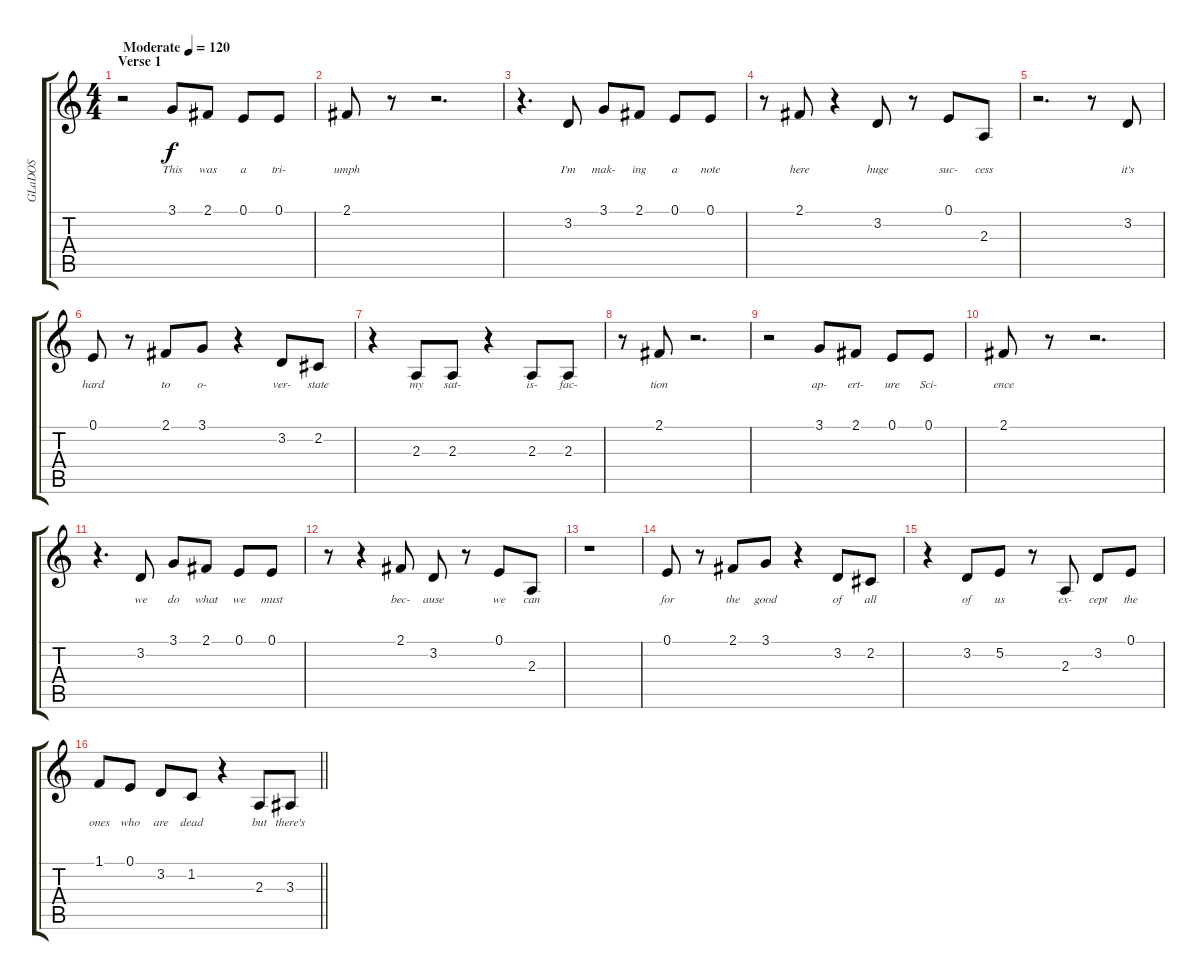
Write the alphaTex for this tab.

\track ("GLaDOS" "GLaDOS") {instrument voiceoohs}
\staff {score tabs}
\tuning (E4 B3 G3 D3 A2 E2) {hide}
\ts (4 4)
\section ("" "Verse 1")
\tempo (120 "Moderate")
\clef g2
\ks c
r.2{dy f instrument voiceoohs} 3.1.8{lyrics (0 "This") lyrics (1 "") lyrics (2 "") lyrics (3 "") lyrics (4 "")} 2.1.8{lyrics (0 "was") lyrics (1 "") lyrics (2 "") lyrics (3 "") lyrics (4 "")} 0.1.8{lyrics (0 "a") lyrics (1 "") lyrics (2 "") lyrics (3 "") lyrics (4 "")} 0.1.8{lyrics (0 "tri-") lyrics (1 "") lyrics (2 "") lyrics (3 "") lyrics (4 "")} |
2.1.8{lyrics (0 "umph") lyrics (1 "") lyrics (2 "") lyrics (3 "") lyrics (4 "")} r.8 r.2{d} |
r.4{d} 3.2.8{lyrics (0 "I'm") lyrics (1 "") lyrics (2 "") lyrics (3 "") lyrics (4 "")} 3.1.8{lyrics (0 "mak-") lyrics (1 "") lyrics (2 "") lyrics (3 "") lyrics (4 "")} 2.1.8{lyrics (0 "ing") lyrics (1 "") lyrics (2 "") lyrics (3 "") lyrics (4 "")} 0.1.8{lyrics (0 "a") lyrics (1 "") lyrics (2 "") lyrics (3 "") lyrics (4 "")} 0.1.8{lyrics (0 "note") lyrics (1 "") lyrics (2 "") lyrics (3 "") lyrics (4 "")} |
r.8 2.1.8{lyrics (0 "here") lyrics (1 "") lyrics (2 "") lyrics (3 "") lyrics (4 "")} r.4 3.2.8{lyrics (0 "huge") lyrics (1 "") lyrics (2 "") lyrics (3 "") lyrics (4 "")} r.8 0.1.8{lyrics (0 "suc-") lyrics (1 "") lyrics (2 "") lyrics (3 "") lyrics (4 "")} 2.3.8{lyrics (0 "cess") lyrics (1 "") lyrics (2 "") lyrics (3 "") lyrics (4 "")} |
r.2{d} r.8 3.2.8{lyrics (0 "it's") lyrics (1 "") lyrics (2 "") lyrics (3 "") lyrics (4 "")} |
0.1.8{lyrics (0 "hard") lyrics (1 "") lyrics (2 "") lyrics (3 "") lyrics (4 "")} r.8 2.1.8{lyrics (0 "to") lyrics (1 "") lyrics (2 "") lyrics (3 "") lyrics (4 "")} 3.1.8{lyrics (0 "o-") lyrics (1 "") lyrics (2 "") lyrics (3 "") lyrics (4 "")} r.4 3.2.8{lyrics (0 "ver-") lyrics (1 "") lyrics (2 "") lyrics (3 "") lyrics (4 "")} 2.2.8{lyrics (0 "state") lyrics (1 "") lyrics (2 "") lyrics (3 "") lyrics (4 "")} |
r.4 2.3.8{lyrics (0 "my") lyrics (1 "") lyrics (2 "") lyrics (3 "") lyrics (4 "")} 2.3.8{lyrics (0 "sat-") lyrics (1 "") lyrics (2 "") lyrics (3 "") lyrics (4 "")} r.4 2.3.8{lyrics (0 "is-") lyrics (1 "") lyrics (2 "") lyrics (3 "") lyrics (4 "")} 2.3.8{lyrics (0 "fac-") lyrics (1 "") lyrics (2 "") lyrics (3 "") lyrics (4 "")} |
r.8 2.1.8{lyrics (0 "tion") lyrics (1 "") lyrics (2 "") lyrics (3 "") lyrics (4 "")} r.2{d} |
r.2 3.1.8{lyrics (0 "ap-") lyrics (1 "") lyrics (2 "") lyrics (3 "") lyrics (4 "")} 2.1.8{lyrics (0 "ert-") lyrics (1 "") lyrics (2 "") lyrics (3 "") lyrics (4 "")} 0.1.8{lyrics (0 "ure") lyrics (1 "") lyrics (2 "") lyrics (3 "") lyrics (4 "")} 0.1.8{lyrics (0 "Sci-") lyrics (1 "") lyrics (2 "") lyrics (3 "") lyrics (4 "")} |
2.1.8{lyrics (0 "ence") lyrics (1 "") lyrics (2 "") lyrics (3 "") lyrics (4 "")} r.8 r.2{d} |
r.4{d} 3.2.8{lyrics (0 "we") lyrics (1 "") lyrics (2 "") lyrics (3 "") lyrics (4 "")} 3.1.8{lyrics (0 "do") lyrics (1 "") lyrics (2 "") lyrics (3 "") lyrics (4 "")} 2.1.8{lyrics (0 "what") lyrics (1 "") lyrics (2 "") lyrics (3 "") lyrics (4 "")} 0.1.8{lyrics (0 "we") lyrics (1 "") lyrics (2 "") lyrics (3 "") lyrics (4 "")} 0.1.8{lyrics (0 "must") lyrics (1 "") lyrics (2 "") lyrics (3 "") lyrics (4 "")} |
r.8 r.4 2.1.8{lyrics (0 "bec-") lyrics (1 "") lyrics (2 "") lyrics (3 "") lyrics (4 "")} 3.2.8{lyrics (0 "ause") lyrics (1 "") lyrics (2 "") lyrics (3 "") lyrics (4 "")} r.8 0.1.8{lyrics (0 "we") lyrics (1 "") lyrics (2 "") lyrics (3 "") lyrics (4 "")} 2.3.8{lyrics (0 "can") lyrics (1 "") lyrics (2 "") lyrics (3 "") lyrics (4 "")} |
r.1 |
0.1.8{lyrics (0 "for") lyrics (1 "") lyrics (2 "") lyrics (3 "") lyrics (4 "")} r.8 2.1.8{lyrics (0 "the") lyrics (1 "") lyrics (2 "") lyrics (3 "") lyrics (4 "")} 3.1.8{lyrics (0 "good") lyrics (1 "") lyrics (2 "") lyrics (3 "") lyrics (4 "")} r.4 3.2.8{lyrics (0 "of") lyrics (1 "") lyrics (2 "") lyrics (3 "") lyrics (4 "")} 2.2.8{lyrics (0 "all") lyrics (1 "") lyrics (2 "") lyrics (3 "") lyrics (4 "")} |
r.4 3.2.8{lyrics (0 "of") lyrics (1 "") lyrics (2 "") lyrics (3 "") lyrics (4 "")} 5.2.8{lyrics (0 "us") lyrics (1 "") lyrics (2 "") lyrics (3 "") lyrics (4 "")} r.8 2.3.8{lyrics (0 "ex-") lyrics (1 "") lyrics (2 "") lyrics (3 "") lyrics (4 "")} 3.2.8{lyrics (0 "cept") lyrics (1 "") lyrics (2 "") lyrics (3 "") lyrics (4 "")} 0.1.8{lyrics (0 "the") lyrics (1 "") lyrics (2 "") lyrics (3 "") lyrics (4 "")} |
\barLineRight lightlight
1.1.8{lyrics (0 "ones") lyrics (1 "") lyrics (2 "") lyrics (3 "") lyrics (4 "")} 0.1.8{lyrics (0 "who") lyrics (1 "") lyrics (2 "") lyrics (3 "") lyrics (4 "")} 3.2.8{lyrics (0 "are") lyrics (1 "") lyrics (2 "") lyrics (3 "") lyrics (4 "")} 1.2.8{lyrics (0 "dead") lyrics (1 "") lyrics (2 "") lyrics (3 "") lyrics (4 "")} r.4 2.3.8{lyrics (0 "but") lyrics (1 "") lyrics (2 "") lyrics (3 "") lyrics (4 "")} 3.3.8{lyrics (0 "there's") lyrics (1 "") lyrics (2 "") lyrics (3 "") lyrics (4 "")}
